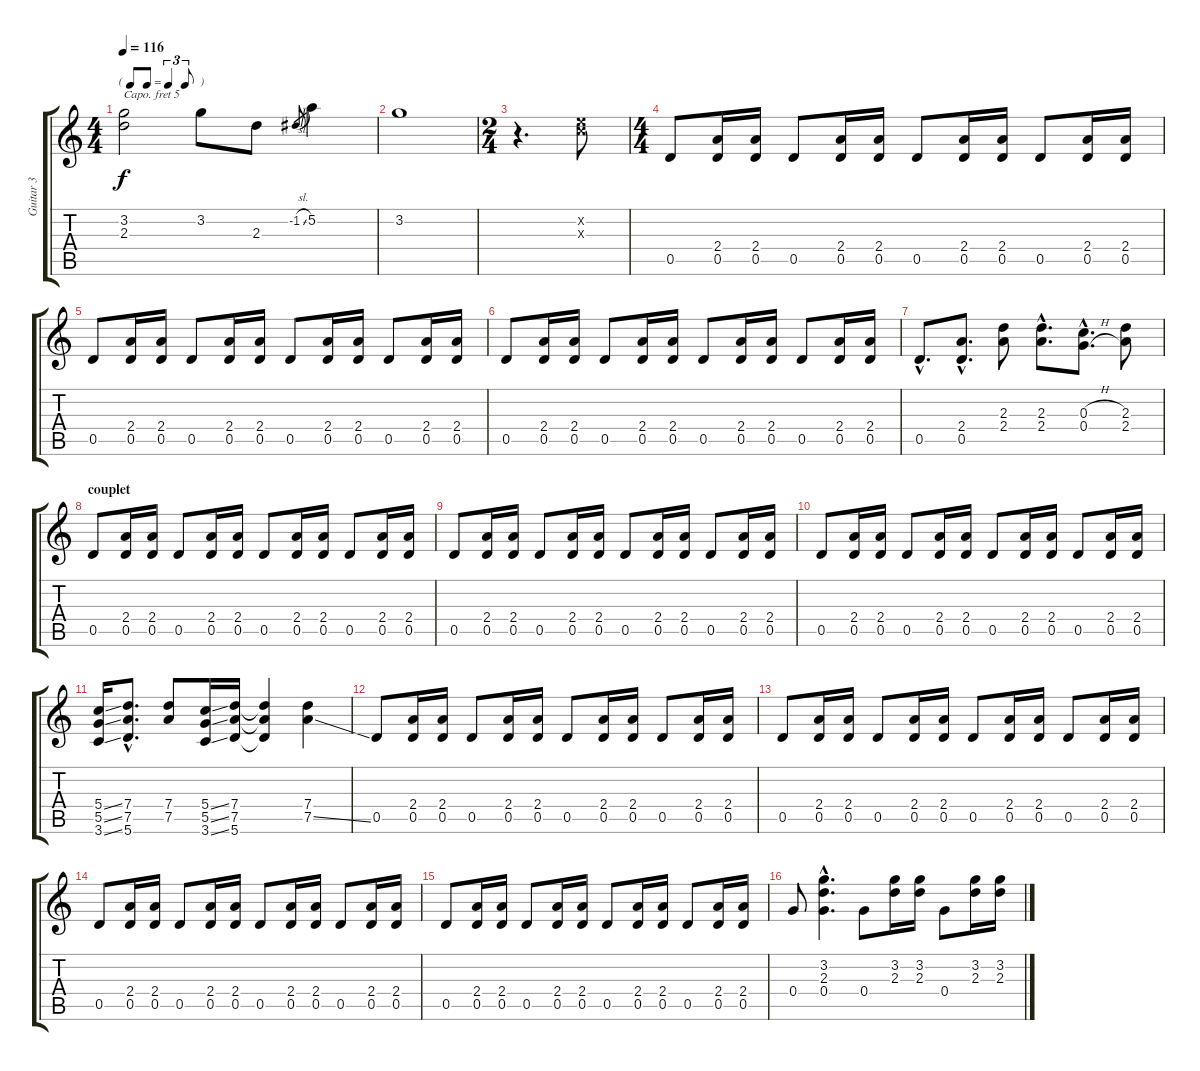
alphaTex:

\track ("Guitar 3" "Guitar 3") {instrument electricguitarclean}
\staff {score tabs}
\capo 5
\tuning (E4 B3 G3 D3 A2 E2) {hide}
\ts (4 4)
\tf triplet8th
\tempo 116
\clef g2
\ks c
(3.2 2.3).2{dy f} 3.2.8 2.3.8 -1.2{sl}.8{gr} 5.2.4 |
3.2.1 |
\ts (2 4)
r.4{d} (0.2{x} 0.3{x}).8 |
\ts (4 4)
0.5.8{volume 4 instrument electricguitarclean} (2.4 0.5).16{volume 13 instrument electricguitarclean} (2.4 0.5).16 0.5.8 (2.4 0.5).16 (2.4 0.5).16 0.5.8 (2.4 0.5).16 (2.4 0.5).16 0.5.8 (2.4 0.5).16 (2.4 0.5).16 |
0.5.8 (2.4 0.5).16 (2.4 0.5).16 0.5.8 (2.4 0.5).16 (2.4 0.5).16 0.5.8 (2.4 0.5).16 (2.4 0.5).16 0.5.8 (2.4 0.5).16 (2.4 0.5).16 |
0.5.8 (2.4 0.5).16 (2.4 0.5).16 0.5.8 (2.4 0.5).16 (2.4 0.5).16 0.5.8 (2.4 0.5).16 (2.4 0.5).16 0.5.8 (2.4 0.5).16 (2.4 0.5).16 |
0.5{hac}.8{d} (2.4{hac} 0.5{hac}).8{d} (2.3 2.4).8 (2.3{hac} 2.4{hac}).8{d} (0.3{h hac} 0.4{h hac}).8{d} (2.3 2.4).8 |
\section ("" "couplet")
0.5.8 (2.4 0.5).16 (2.4 0.5).16 0.5.8 (2.4 0.5).16 (2.4 0.5).16 0.5.8 (2.4 0.5).16 (2.4 0.5).16 0.5.8 (2.4 0.5).16 (2.4 0.5).16 |
0.5.8 (2.4 0.5).16 (2.4 0.5).16 0.5.8 (2.4 0.5).16 (2.4 0.5).16 0.5.8 (2.4 0.5).16 (2.4 0.5).16 0.5.8 (2.4 0.5).16 (2.4 0.5).16 |
0.5.8 (2.4 0.5).16 (2.4 0.5).16 0.5.8 (2.4 0.5).16 (2.4 0.5).16 0.5.8 (2.4 0.5).16 (2.4 0.5).16 0.5.8 (2.4 0.5).16 (2.4 0.5).16 |
(5.4{ss} 5.5{ss} 3.6{ss}).16{volume 13 instrument distortionguitar} (7.4{hac} 7.5{hac} 5.6{hac}).8{d} (7.4 7.5).8 (5.4{ss} 5.5{ss} 3.6{ss}).16 (7.4 7.5 5.6).16 (7.4{t} 7.5{t} 5.6{t}).4 (7.4 7.5{ss}).4 |
0.5.8{volume 9 instrument electricguitarclean} (2.4 0.5).16 (2.4 0.5).16 0.5.8 (2.4 0.5).16 (2.4 0.5).16 0.5.8 (2.4 0.5).16 (2.4 0.5).16 0.5.8 (2.4 0.5).16 (2.4 0.5).16 |
0.5.8 (2.4 0.5).16 (2.4 0.5).16 0.5.8 (2.4 0.5).16 (2.4 0.5).16 0.5.8 (2.4 0.5).16 (2.4 0.5).16 0.5.8 (2.4 0.5).16 (2.4 0.5).16 |
0.5.8 (2.4 0.5).16 (2.4 0.5).16 0.5.8 (2.4 0.5).16 (2.4 0.5).16 0.5.8 (2.4 0.5).16 (2.4 0.5).16 0.5.8 (2.4 0.5).16 (2.4 0.5).16 |
0.5.8 (2.4 0.5).16 (2.4 0.5).16 0.5.8 (2.4 0.5).16 (2.4 0.5).16 0.5.8 (2.4 0.5).16 (2.4 0.5).16 0.5.8 (2.4 0.5).16 (2.4 0.5).16 |
0.4.8 (3.2{hac} 2.3{hac} 0.4{hac}).4{d} 0.4.8 (3.2 2.3).16 (3.2 2.3).16 0.4.8 (3.2 2.3).16 (3.2 2.3).16
